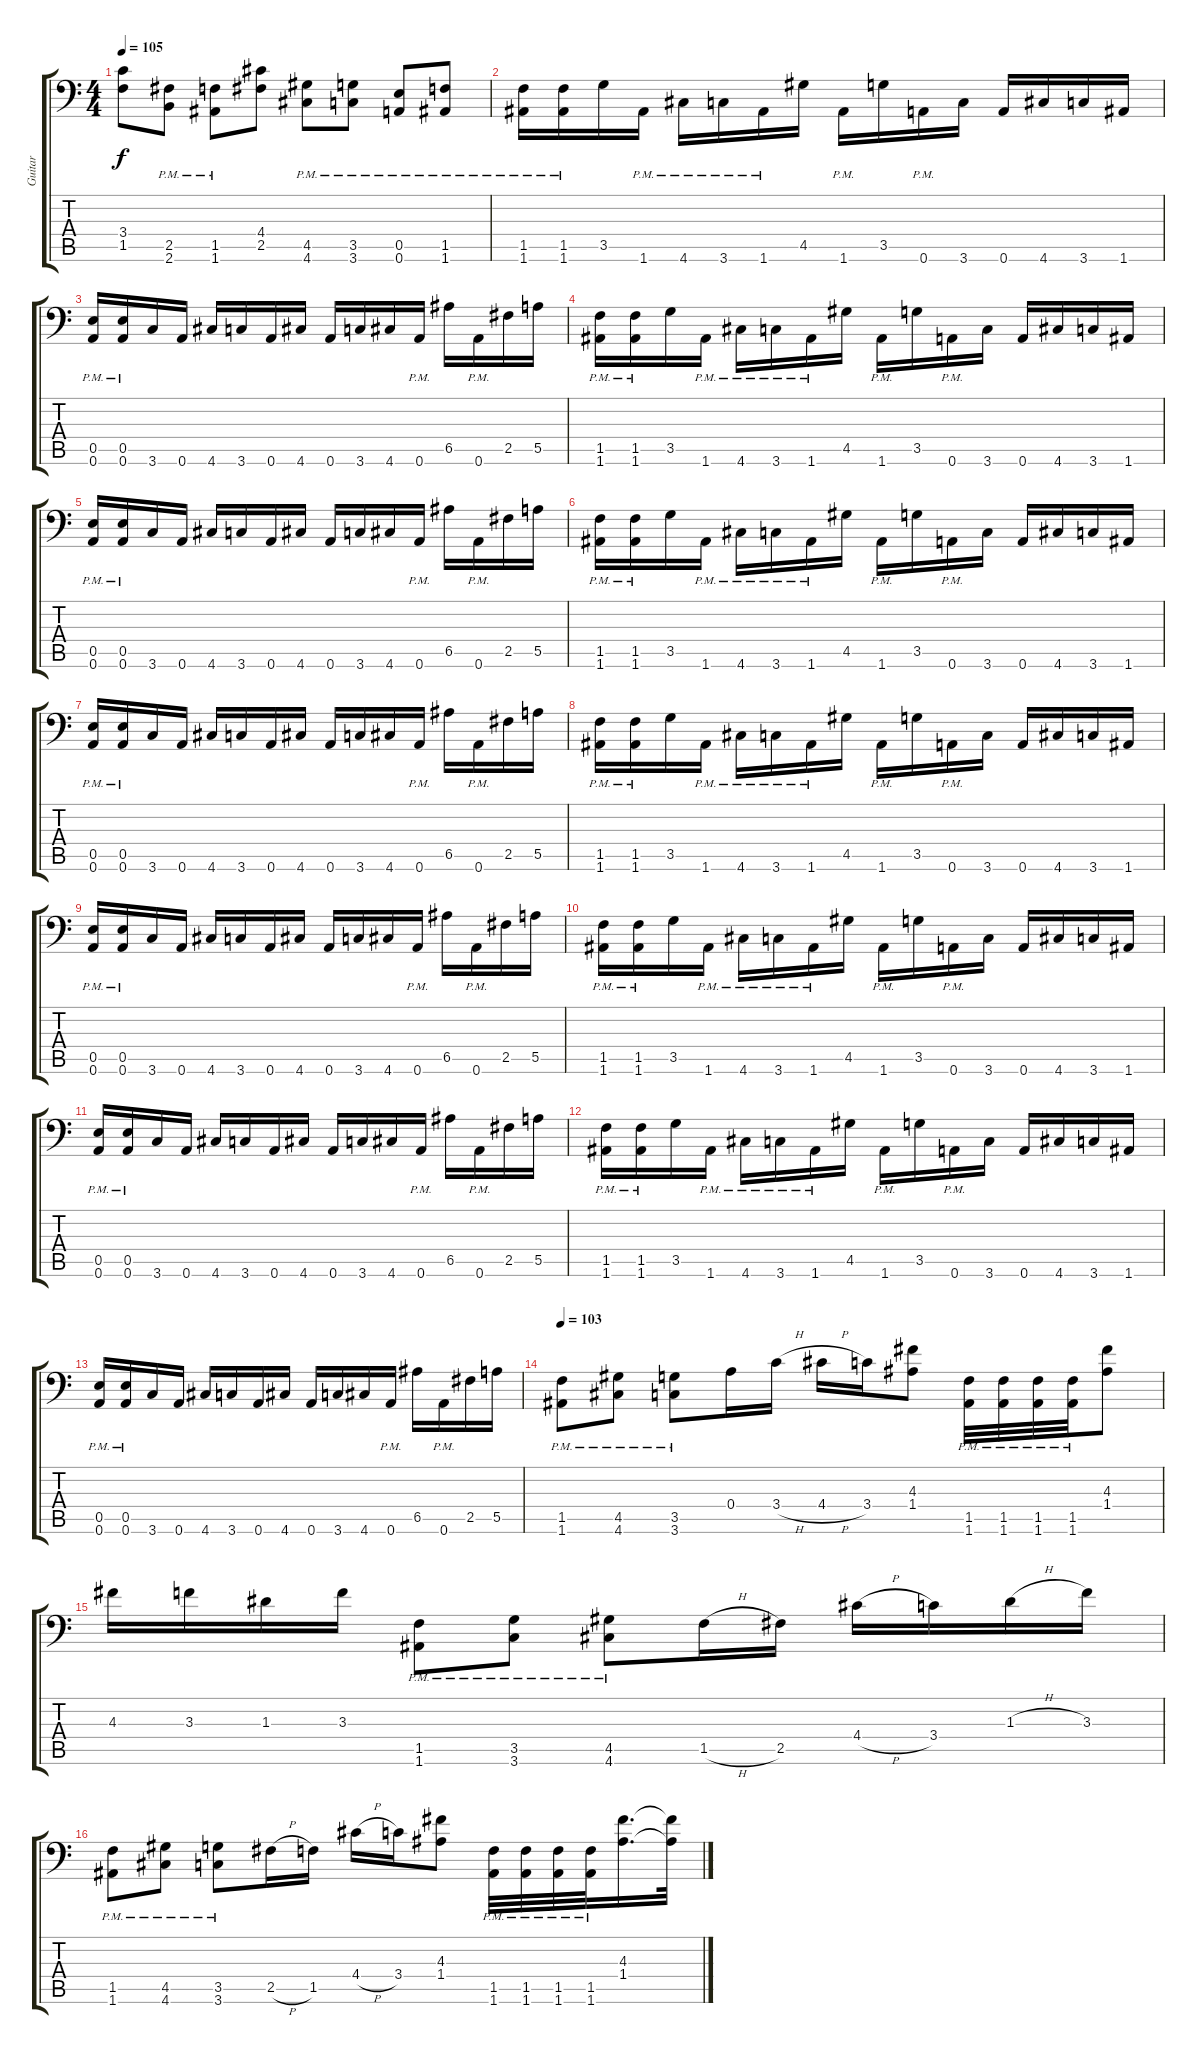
\track ("Guitar" "Guitar") {instrument overdrivenguitar}
\staff {score tabs}
\tuning (B3 Gb3 D3 A2 E2 A1) {hide}
\ts (4 4)
\tempo 105
\clef f4
\ks c
(3.4 1.5).8{dy f} (2.5{pm} 2.6{pm}).8 (1.5{pm} 1.6{pm}).8 (4.4 2.5).8 (4.5{pm} 4.6{pm}).8 (3.5{pm} 3.6{pm}).8 (0.5{pm} 0.6{pm}).8 (1.5{pm} 1.6{pm}).8 |
(1.5{pm} 1.6{pm}).16 (1.5{pm} 1.6{pm}).16 3.5.16 1.6{pm}.16 4.6{pm}.16 3.6{pm}.16 1.6{pm}.16 4.5.16 1.6{pm}.16 3.5.16 0.6{pm}.16 3.6.16 0.6.16 4.6.16 3.6.16 1.6.16 |
(0.5{pm} 0.6{pm}).16 (0.5{pm} 0.6{pm}).16 3.6.16 0.6.16 4.6.16 3.6.16 0.6.16 4.6.16 0.6.16 3.6.16 4.6.16 0.6{pm}.16 6.5.16 0.6{pm}.16 2.5.16 5.5.16 |
(1.5{pm} 1.6{pm}).16 (1.5{pm} 1.6{pm}).16 3.5.16 1.6{pm}.16 4.6{pm}.16 3.6{pm}.16 1.6{pm}.16 4.5.16 1.6{pm}.16 3.5.16 0.6{pm}.16 3.6.16 0.6.16 4.6.16 3.6.16 1.6.16 |
(0.5{pm} 0.6{pm}).16 (0.5{pm} 0.6{pm}).16 3.6.16 0.6.16 4.6.16 3.6.16 0.6.16 4.6.16 0.6.16 3.6.16 4.6.16 0.6{pm}.16 6.5.16 0.6{pm}.16 2.5.16 5.5.16 |
(1.5{pm} 1.6{pm}).16 (1.5{pm} 1.6{pm}).16 3.5.16 1.6{pm}.16 4.6{pm}.16 3.6{pm}.16 1.6{pm}.16 4.5.16 1.6{pm}.16 3.5.16 0.6{pm}.16 3.6.16 0.6.16 4.6.16 3.6.16 1.6.16 |
(0.5{pm} 0.6{pm}).16 (0.5{pm} 0.6{pm}).16 3.6.16 0.6.16 4.6.16 3.6.16 0.6.16 4.6.16 0.6.16 3.6.16 4.6.16 0.6{pm}.16 6.5.16 0.6{pm}.16 2.5.16 5.5.16 |
(1.5{pm} 1.6{pm}).16 (1.5{pm} 1.6{pm}).16 3.5.16 1.6{pm}.16 4.6{pm}.16 3.6{pm}.16 1.6{pm}.16 4.5.16 1.6{pm}.16 3.5.16 0.6{pm}.16 3.6.16 0.6.16 4.6.16 3.6.16 1.6.16 |
(0.5{pm} 0.6{pm}).16 (0.5{pm} 0.6{pm}).16 3.6.16 0.6.16 4.6.16 3.6.16 0.6.16 4.6.16 0.6.16 3.6.16 4.6.16 0.6{pm}.16 6.5.16 0.6{pm}.16 2.5.16 5.5.16 |
(1.5{pm} 1.6{pm}).16 (1.5{pm} 1.6{pm}).16 3.5.16 1.6{pm}.16 4.6{pm}.16 3.6{pm}.16 1.6{pm}.16 4.5.16 1.6{pm}.16 3.5.16 0.6{pm}.16 3.6.16 0.6.16 4.6.16 3.6.16 1.6.16 |
(0.5{pm} 0.6{pm}).16 (0.5{pm} 0.6{pm}).16 3.6.16 0.6.16 4.6.16 3.6.16 0.6.16 4.6.16 0.6.16 3.6.16 4.6.16 0.6{pm}.16 6.5.16 0.6{pm}.16 2.5.16 5.5.16 |
(1.5{pm} 1.6{pm}).16 (1.5{pm} 1.6{pm}).16 3.5.16 1.6{pm}.16 4.6{pm}.16 3.6{pm}.16 1.6{pm}.16 4.5.16 1.6{pm}.16 3.5.16 0.6{pm}.16 3.6.16 0.6.16 4.6.16 3.6.16 1.6.16 |
(0.5{pm} 0.6{pm}).16 (0.5{pm} 0.6{pm}).16 3.6.16 0.6.16 4.6.16 3.6.16 0.6.16 4.6.16 0.6.16 3.6.16 4.6.16 0.6{pm}.16 6.5.16 0.6{pm}.16 2.5.16 5.5.16 |
\tempo 103
(1.5{pm} 1.6{pm}).8 (4.5{pm} 4.6{pm}).8 (3.5{pm} 3.6{pm}).8 0.4.16 3.4{h}.16 4.4{h}.16 3.4.16 (4.3 1.4).8 (1.5{pm} 1.6{pm}).32 (1.5{pm} 1.6{pm}).32 (1.5{pm} 1.6{pm}).32 (1.5{pm} 1.6{pm}).32 (4.3 1.4).8 |
4.3.16 3.3.16 1.3.16 3.3.16 (1.5{pm} 1.6{pm}).8 (3.5{pm} 3.6{pm}).8 (4.5{pm} 4.6{pm}).8 1.5{h}.16 2.5.16 4.4{h}.16 3.4.16 1.3{h}.16 3.3.16 |
(1.5{pm} 1.6{pm}).8 (4.5{pm} 4.6{pm}).8 (3.5{pm} 3.6{pm}).8 2.5{h}.16 1.5.16 4.4{h}.16 3.4.16 (4.3 1.4).8 (1.5{pm} 1.6{pm}).32 (1.5{pm} 1.6{pm}).32 (1.5{pm} 1.6{pm}).32 (1.5{pm} 1.6{pm}).32 (4.3 1.4).16{d} (4.3{t} 1.4{t}).32
